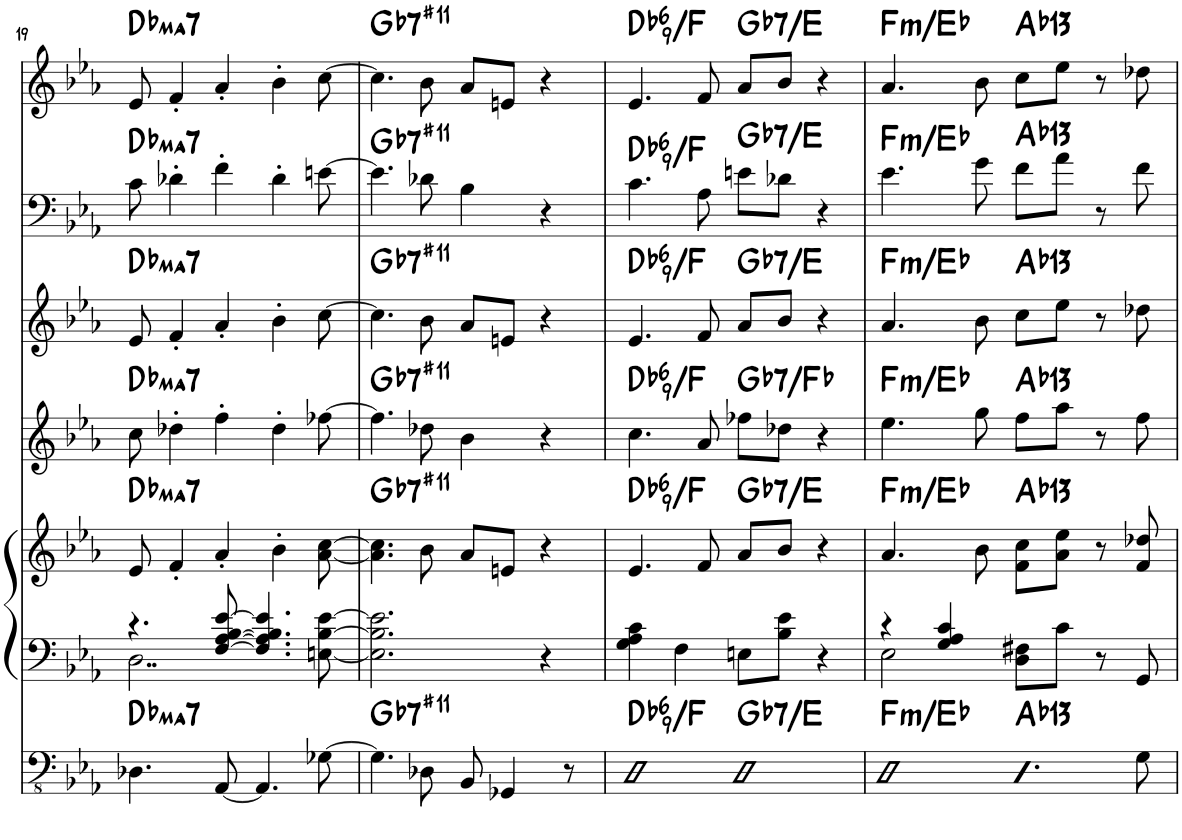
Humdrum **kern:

**kern	**harte	**kern	**kern	**harte	**kern	**harte	**kern	**harte	**kern	**harte	**kern	**harte
*part6	*part6	*part5	*part5	*part5	*part4	*part4	*part3	*part3	*part2	*part2	*part1	*part1
*staff7	*	*staff6	*staff5	*	*staff4	*	*staff3	*	*staff2	*	*staff1	*
*I"Bass Guitar	*	*I"Piano	*	*	*I"Bb Instruments (Tenor Sax play 8va)	*	*I"Bb Trumpet	*	*I"Concert Instruments (Bass Clef)	*	*I"Concert Instruments	*
*	*	*I'Pno	*	*	*I'S Sax	*	*I'Tpt	*	*	*	*	*
!!LO:PB:g=z
*clefFv4	*	*clefF4	*clefG2	*	*clefG2	*	*clefG2	*	*clefF4	*	*clefG2	*
*	*	*	*	*	*ITrd1c2	*	*ITrd1c2	*	*	*	*	*
*k[b-e-a-]	*	*k[b-e-a-]	*k[b-e-a-]	*	*k[b-e-a-]	*	*k[b-e-a-]	*	*k[b-e-a-]	*	*k[b-e-a-]	*
*M2/2	*	*M2/2	*M2/2	*	*M2/2	*	*M2/2	*	*M2/2	*	*M2/2	*
*met(c|)	*	*met(c|)	*met(c|)	*	*met(c|)	*	*met(c|)	*	*met(c|)	*	*met(c|)	*
=19	=19	=19	=19	=19	=19	=19	=19	=19	=19	=19	=19	=19
*	*	*^	*	*	*	*	*	*	*	*	*	*
!	!LO:H:kt=ma7	!	!	!	!LO:H:kt=ma7	!	!LO:H:kt=ma7	!	!LO:H:kt=ma7	!	!LO:H:kt=ma7	!	!LO:H:kt=ma7
4.DD-X\	Db:maj7	4.r	2..D\	8e-/	Db:maj7	8cc\	Db:maj7	8e-/	Db:maj7	8c\	Db:maj7	8e-/	Db:maj7
.	.	.	.	4f'/	.	4dd-X'\	.	4f'/	.	4d-X'\	.	4f'/	.
[8AAA-/	.	[8F/ [8A-/ [8B-/ [8e-/	.	4a-'/	.	4ff'\	.	4a-'/	.	4f'\	.	4a-'/	.
4.AAA-/]	.	4.F/] 4.A-/] 4.B-/] 4.e-/]	.	.	.	.	.	.	.	.	.	.	.
.	.	.	.	4b-'\	.	4dd-'\	.	4b-'\	.	4d-'\	.	4b-'\	.
[8GG-X\	.	[8En\ [8B-\ [8e-\	8ryy	[8a-\ [8cc\	.	[8ff-X\	.	[8cc\	.	[8en\	.	[8cc\	.
=20	=20	=20	=20	=20	=20	=20	=20	=20	=20	=20	=20	=20	=20
!	!LO:H:kt=7	!	!	!	!LO:H:kt=7	!	!LO:H:kt=7	!	!LO:H:kt=7	!	!LO:H:kt=7	!	!LO:H:kt=7
*	*	*v	*v	*	*	*	*	*	*	*	*	*	*
4.GG-\]	Gb:7(#11)	2.E\] 2.B-\] 2.e-\]	4.a-\] 4.cc\]	Gb:7(#11)	4.ff-\]	Gb:7(#11)	4.cc\]	Gb:7(#11)	4.e\]	Gb:7(#11)	4.cc\]	Gb:7(#11)
8DD-X\	.	.	8b-\	.	8dd-X\	.	8b-\	.	8d-X\	.	8b-\	.
8BBB-/	.	.	8a-/L	.	4b-\	.	8a-/L	.	4B-\	.	8a-/L	.
4GGG-X/	.	.	8en/J	.	.	.	8en/J	.	.	.	8en/J	.
.	.	4r	4r	.	4r	.	4r	.	4r	.	4r	.
8r	.	.	.	.	.	.	.	.	.	.	.	.
=21	=21	=21	=21	=21	=21	=21	=21	=21	=21	=21	=21	=21
!	!LO:H:kt=6	!	!	!LO:H:kt=6	!	!LO:H:kt=6	!	!LO:H:kt=6	!	!LO:H:kt=6	!	!LO:H:kt=6
2DD	Db:maj6(9)/3	4G\ 4A-\ 4c\	4.e-/	Db:maj6(9)/3	4.cc\	Db:maj6(9)/3	4.e-/	Db:maj6(9)/3	4.c\	Db:maj6(9)/3	4.e-/	Db:maj6(9)/3
.	.	4F\	.	.	.	.	.	.	.	.	.	.
.	.	.	8f/	.	8a-/	.	8f/	.	8A-\	.	8f/	.
!	!LO:H:kt=7	!	!	!LO:H:kt=7	!	!LO:H:kt=7	!	!LO:H:kt=7	!	!LO:H:kt=7	!	!LO:H:kt=7
2DD	Gb:7/#6	8En\L	8a-/L	Gb:7/#6	8ff-X\L	Gb:7/b7	8a-/L	Gb:7/#6	8en\L	Gb:7/#6	8a-/L	Gb:7/#6
.	.	8B-\ 8e-\J	8b-/J	.	8dd-X\J	.	8b-/J	.	8d-X\J	.	8b-/J	.
.	.	4r	4r	.	4r	.	4r	.	4r	.	4r	.
=22	=22	=22	=22	=22	=22	=22	=22	=22	=22	=22	=22	=22
*	*	*^	*	*	*	*	*	*	*	*	*	*
!	!LO:H:n=1:kt=m	!	!	!	!	!	!	!	!	!	!	!	!
!	!LO:H:n=2:kt=N.C.	!	!	!	!LO:H:kt=m	!	!LO:H:kt=m	!	!LO:H:kt=m	!	!LO:H:kt=m	!	!LO:H:kt=m
2DD	F:min/b7 N	4r	2E-\	4.a-/	F:min/b7	4.ee-\	F:min/b7	4.a-/	F:min/b7	4.e-\	F:min/b7	4.a-/	F:min/b7
.	.	4G/ 4A-/ 4c/	.	.	.	.	.	.	.	.	.	.	.
!	!	!	!	!	!LO:H:kt=N.C.	!	!LO:H:kt=N.C.	!	!LO:H:kt=N.C.	!	!LO:H:kt=N.C.	!	!LO:H:kt=N.C.
.	.	.	.	8b-\	N	8gg\	N	8b-\	N	8g\	N	8b-\	N
!	!LO:H:kt=13	!	!	!	!LO:H:kt=13	!	!LO:H:kt=13	!	!LO:H:kt=13	!	!LO:H:kt=13	!	!LO:H:kt=13
4.DD	Ab:9(11,13)	8D\ 8F#X\L	2ryy	8f\ 8cc\L	Ab:9(11,13)	8ff\L	Ab:9(11,13)	8cc\L	Ab:9(11,13)	8f\L	Ab:9(11,13)	8cc\L	Ab:9(11,13)
.	.	8c\J	.	8a-\ 8ee-\J	.	8aa-\J	.	8ee-\J	.	8a-\J	.	8ee-\J	.
.	.	8r	.	8r	.	8r	.	8r	.	8r	.	8r	.
8GG\	.	8GG/	.	8f/ 8dd-X/	.	8ff\	.	8dd-X\	.	8f\	.	8dd-X\	.
*	*	*v	*v	*	*	*	*	*	*	*	*	*	*
=	=	=	=	=	=	=	=	=	=	=	=	=
*-	*-	*-	*-	*-	*-	*-	*-	*-	*-	*-	*-	*-
